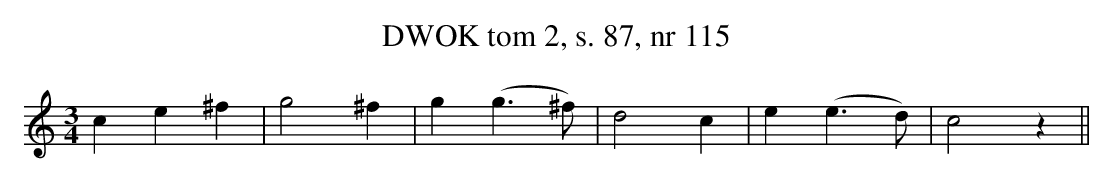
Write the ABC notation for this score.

X:1
T: DWOK tom 2, s. 87, nr 115
L: 1/16
M: 3/4
K: C
c4 e4 ^f4|\
g8 ^f4|\
g4 (g6 ^f2)|\
d8 c4|e4 (e6d2)|c8z4||
